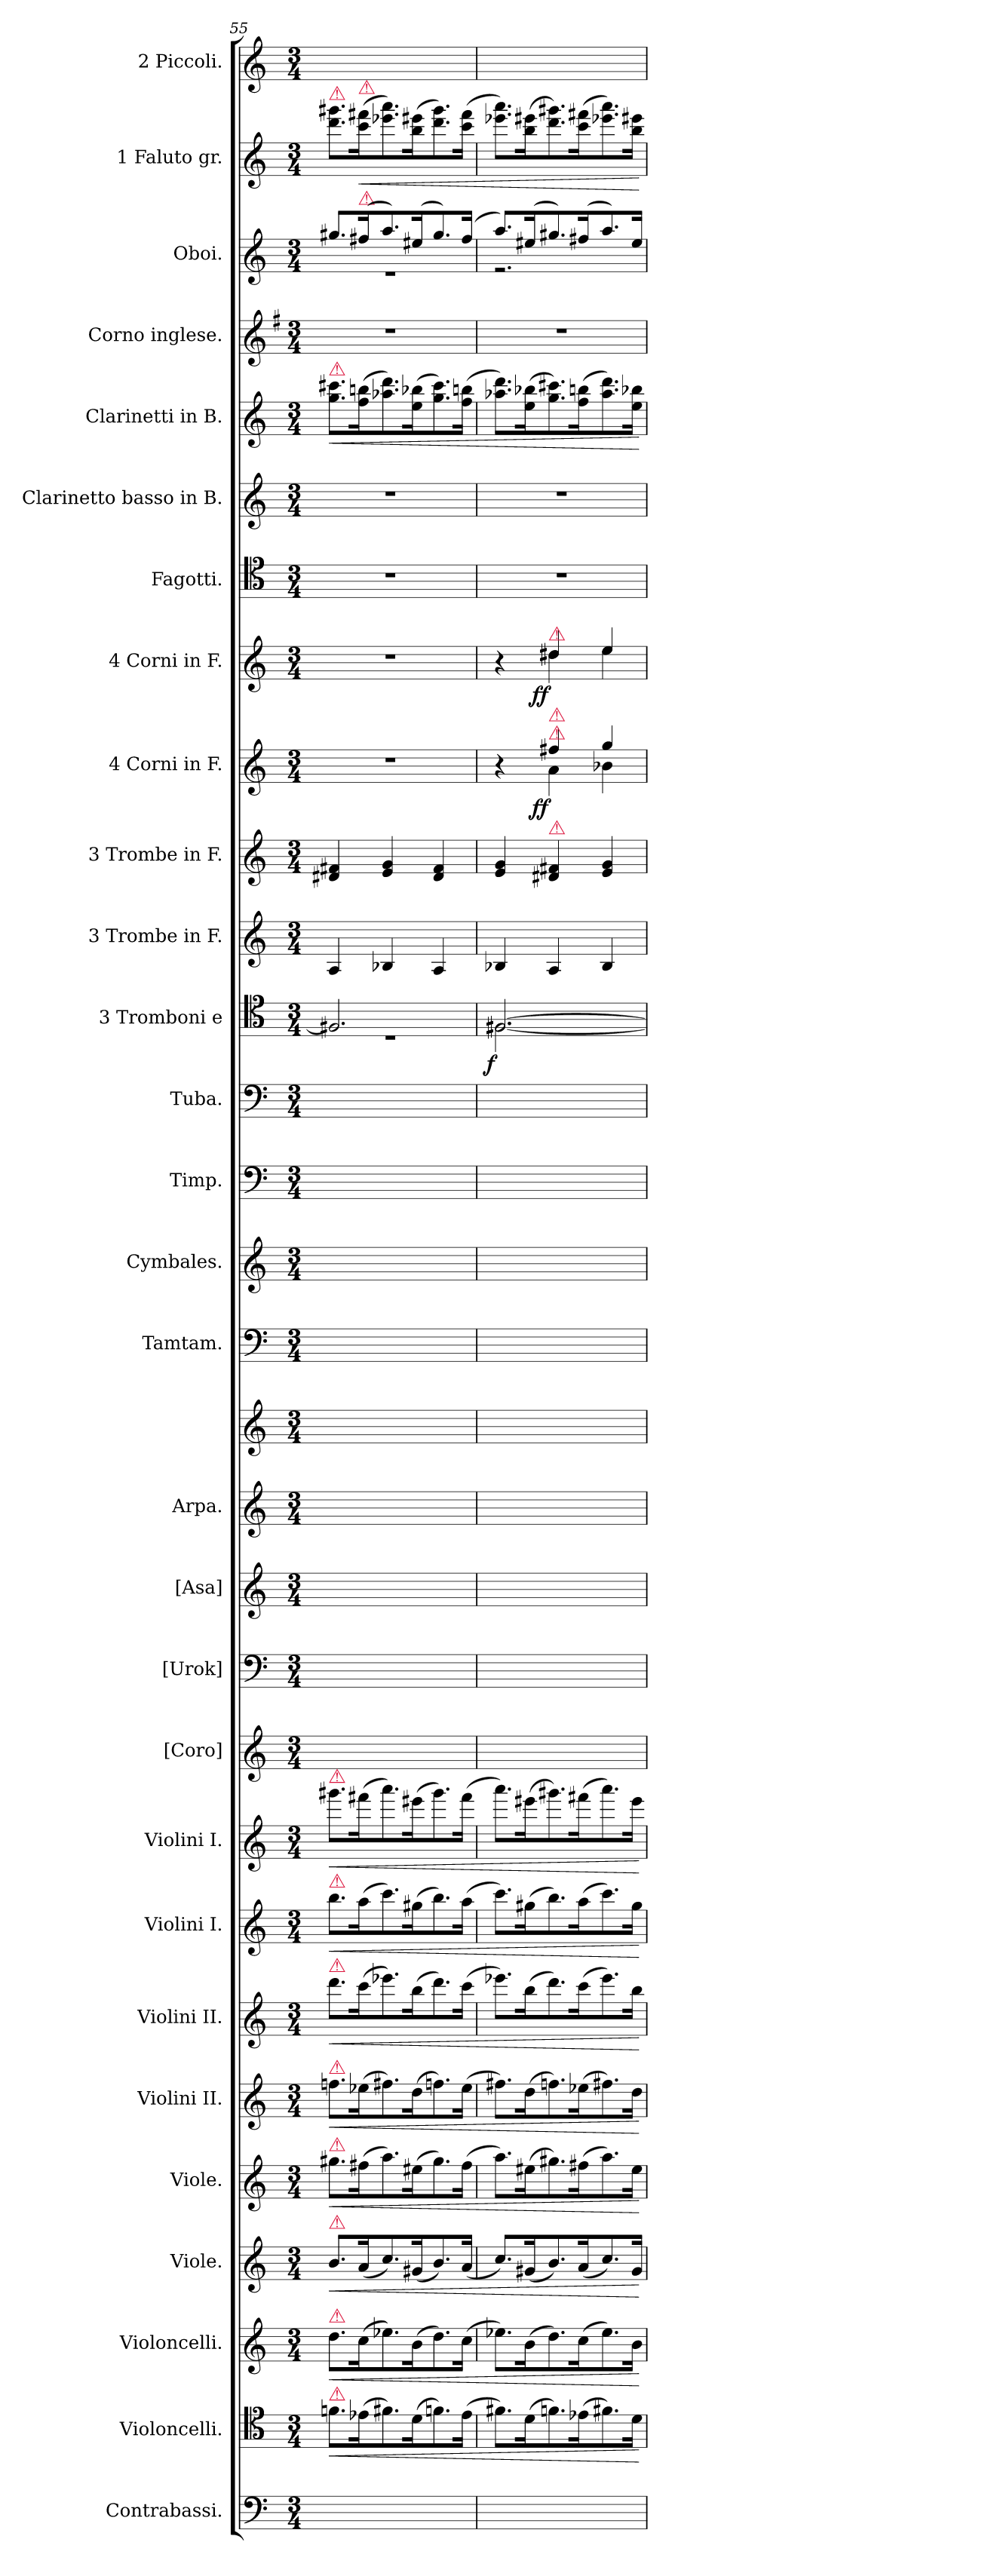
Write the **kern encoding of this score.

**kern	**kern	**dynam	**kern	**dynam	**kern	**dynam	**kern	**dynam	**kern	**dynam	**kern	**dynam	**kern	**dynam	**kern	**dynam	**kern	**kern	**kern	**kern	**kern	**kern	**kern	**kern	**kern	**kern	**dynam	**kern	**kern	**kern	**dynam	**kern	**dynam	**kern	**kern	**kern	**dynam	**kern	**kern	**kern	**dynam	**kern
*part29	*part28	*part28	*part27	*part27	*part26	*part26	*part25	*part25	*part24	*part24	*part23	*part23	*part22	*part22	*part21	*part21	*part20	*part19	*part18	*part17	*part17	*part16	*part15	*part14	*part13	*part12	*part12	*part11	*part10	*part9	*part9	*part8	*part8	*part7	*part6	*part5	*part5	*part4	*part3	*part2	*part2	*part1
*staff30	*staff29	*staff29	*staff28	*staff28	*staff27	*staff27	*staff26	*staff26	*staff25	*staff25	*staff24	*staff24	*staff23	*staff23	*staff22	*staff22	*staff21	*staff20	*staff19	*staff18	*staff17	*staff16	*staff15	*staff14	*staff13	*staff12	*staff12	*staff11	*staff10	*staff9	*staff9	*staff8	*staff8	*staff7	*staff6	*staff5	*staff5	*staff4	*staff3	*staff2	*staff2	*staff1
*I"Contrabassi.	*I"Violoncelli.	*	*I"Violoncelli.	*	*I"Viole.	*	*I"Viole.	*	*I"Violini II.	*	*I"Violini II.	*	*I"Violini I.	*	*I"Violini I.	*	*I"[Coro]	*I"[Urok]	*I"[Asa]	*I"Arpa.	*	*I"Tamtam.	*I"Cymbales.	*I"Timp.	*I"Tuba.	*I"3 Tromboni e	*	*I"3 Trombe in F.	*I"3 Trombe in F.	*I"4 Corni in F.	*	*I"4 Corni in F.	*	*I"Fagotti.	*I"Clarinetto basso in B.	*I"Clarinetti in B.	*	*I"Corno inglese.	*I"Oboi.	*I"1 Faluto gr.	*	*I"2 Piccoli.
*I'C.-B.	*I'Vcll.	*	*I'Vcll.	*	*	*	*	*	*I'II.	*	*I'II.	*	*	*	*	*	*	*I'Urok.	*I'Asa.	*	*	*I'Tamtam	*I'Cymb.	*I'Timp	*	*I'1.2. Tromb.	*	*	*I'1.2. Trb. F.	*I'Corni F.	*	*I'Corni F.	*	*I'Fag.	*	*I'Cl.B.	*	*I'Corno ingl.	*I'Ob.	*	*	*I'Picc.
*clefF4	*clefC4	*	*clefG2	*	*clefG2	*	*clefG2	*	*clefG2	*	*clefG2	*	*clefG2	*	*clefG2	*	*clefG2	*clefF4	*clefG2	*clefG2	*clefG2	*clefF4	*clefG2	*clefF4	*clefF4	*clefC4	*	*clefG2	*clefG2	*clefG2	*	*clefG2	*	*clefC4	*clefG2	*clefG2	*	*clefG2	*clefG2	*clefG2	*	*clefG2
*	*	*	*	*	*	*	*	*	*	*	*	*	*	*	*	*	*	*	*	*	*	*	*	*	*	*	*	*ITrd-3c-5	*ITrd-3c-5	*ITrd4c7	*	*ITrd4c7	*	*	*ITrd1c2	*ITrd1c2	*	*ITrd4c7	*	*	*	*
*k[]	*k[]	*	*k[]	*	*k[]	*	*k[]	*	*k[]	*	*k[]	*	*k[]	*	*k[]	*	*k[]	*k[]	*k[]	*k[]	*k[]	*k[]	*k[]	*k[]	*k[]	*k[]	*	*k[b-]	*k[b-]	*k[b-]	*	*k[b-]	*	*k[]	*k[b-e-]	*k[b-e-]	*	*k[]	*k[]	*k[]	*	*k[]
*M3/4	*M3/4	*	*M3/4	*	*M3/4	*	*M3/4	*	*M3/4	*	*M3/4	*	*M3/4	*	*M3/4	*	*M3/4	*M3/4	*M3/4	*M3/4	*M3/4	*M3/4	*M3/4	*M3/4	*M3/4	*M3/4	*	*M3/4	*M3/4	*M3/4	*	*M3/4	*	*M3/4	*M3/4	*M3/4	*	*M3/4	*M3/4	*M3/4	*	*M3/4
=55	=55	=55	=55	=55	=55	=55	=55	=55	=55	=55	=55	=55	=55	=55	=55	=55	=55	=55	=55	=55	=55	=55	=55	=55	=55	=55	=55	=55	=55	=55	=55	=55	=55	=55	=55	=55	=55	=55	=55	=55	=55	=55
!	!	!	!	!	!	!	!	!	!	!	!	!	!	!	!	!	!	!	!	!	!	!	!	!	!	!	!	!	!	!	!	!	!	!	!	!	!	!	!	!LO:TX:a:color=crimson:t=⚠	!	!
!	!	!	!	!	!	!	!	!	!	!	!	!	!	!	!	!	!	!	!	!	!	!	!	!	!	!	!	!	!	!	!	!	!	!	!	!LO:TX:a:color=crimson:t=⚠	!	!	!	!	!	!
!	!	!	!	!	!	!	!	!	!	!	!	!	!	!	!LO:TX:a:color=crimson:t=⚠	!	!	!	!	!	!	!	!	!	!	!	!	!	!	!	!	!	!	!	!	!	!	!	!	!	!	!
!	!	!	!	!	!	!	!	!	!	!	!	!	!LO:TX:a:color=crimson:t=⚠	!	!	!	!	!	!	!	!	!	!	!	!	!	!	!	!	!	!	!	!	!	!	!	!	!	!	!	!	!
!	!	!	!	!	!	!	!	!	!	!	!LO:TX:a:color=crimson:t=⚠	!	!	!	!	!	!	!	!	!	!	!	!	!	!	!	!	!	!	!	!	!	!	!	!	!	!	!	!	!	!	!
!	!	!	!	!	!	!	!	!	!LO:TX:a:color=crimson:t=⚠	!	!	!	!	!	!	!	!	!	!	!	!	!	!	!	!	!	!	!	!	!	!	!	!	!	!	!	!	!	!	!	!	!
!	!	!	!	!	!	!	!LO:TX:a:color=crimson:t=⚠	!	!	!	!	!	!	!	!	!	!	!	!	!	!	!	!	!	!	!	!	!	!	!	!	!	!	!	!	!	!	!	!	!	!	!
!	!	!	!	!	!LO:TX:a:color=crimson:t=⚠	!	!	!	!	!	!	!	!	!	!	!	!	!	!	!	!	!	!	!	!	!	!	!	!	!	!	!	!	!	!	!	!	!	!	!	!	!
!	!	!	!LO:TX:a:color=crimson:t=⚠	!	!	!	!	!	!	!	!	!	!	!	!	!	!	!	!	!	!	!	!	!	!	!	!	!	!	!	!	!	!	!	!	!	!	!	!	!	!	!
!	!LO:TX:a:color=crimson:t=⚠	!	!	!	!	!	!	!	!	!	!	!	!	!	!	!	!	!	!	!	!	!	!	!	!	!	!	!	!	!	!	!	!	!	!	!	!	!	!	!	!	!
!	!	!LO:HP:b	!	!LO:HP:b	!	!LO:HP:b	!	!LO:HP:b	!	!LO:HP:b	!	!LO:HP:b	!	!LO:HP:b	!	!LO:HP:b	!	!	!	!	!	!	!	!	!	!	!	!	!	!	!	!	!	!	!	!	!LO:HP:b	!	!	!	!	!
*	*	*	*	*	*	*	*	*	*	*	*	*	*	*	*	*	*	*	*	*	*	*	*	*	*	*^	*	*	*	*	*	*	*	*	*	*	*	*	*^	*	*	*
2.ryy	8.fn\L	<	8.dd\L	<	8.b/L	<	8.gg#X\L	<	8.ffn\L	<	8.ddd\L	<	8.bb\L	<	8.ggg#X\L	<	2.ryy	2.ryy	2.ryy	2.ryy	2.ryy	2.ryy	2.ryy	2.ryy	2.ryy	2.F#X/]	2.rD	.	4d/	4g#X/ 4bn/	2.r	.	2.r	.	2.r	2.r	8.ff\ 8.bbn\L	<	2.r	8.gg#X/L	2.re	8.ddd\ 8.ggg#X\L	.	2.ryy
!	!	!	!	!	!	!	!	!	!	!	!	!	!	!	!	!	!	!	!	!	!	!	!	!	!	!	!	!	!	!	!	!	!	!	!	!	!	!	!	!	!	!LO:TX:a:color=crimson:t=⚠	!	!
!	!	!	!	!	!	!	!	!	!	!	!	!	!	!	!	!	!	!	!	!	!	!	!	!	!	!	!	!	!	!	!	!	!	!	!	!	!	!	!	!LO:TX:a:color=crimson:t=⚠	!	!	!	!
!	!	!	!	!	!	!	!	!	!	!	!	!	!	!	!	!	!	!	!	!	!	!	!	!	!	!	!	!	!	!	!	!	!	!	!	!	!	!	!	!	!	!	!LO:HP:b	!
.	(16e-X\K	.	(16cc\K	.	(16a/K	.	(16ff#X\K	.	(16ee-X\K	.	(16ccc\K	.	(16aa\K	.	(16fff#X\K	.	.	.	.	.	.	.	.	.	.	.	.	.	.	.	.	.	.	.	.	.	(16ee-\ 16aan\K	.	.	(16ff#X/K	.	(16ccc\ 16fff#X\K	<	.
.	8.f#X\)	.	8.ee-X\)	.	8.cc/)	.	8.aa\)	.	8.ff#X\)	.	8.eee-X\)	.	8.ccc\)	.	8.aaa\)	.	.	.	.	.	.	.	.	.	.	.	.	.	4e-X/	4a/ 4cc/	.	.	.	.	.	.	8.gg-X\ 8.ccc\)	.	.	8.aa/)	.	8.eee-X\ 8.aaa\)	.	.
.	(16d\K	.	(16b\K	.	(16g#X/K	.	(16ee#X\K	.	(16dd\K	.	(16bb\K	.	(16gg#X\K	.	(16eee#X\K	.	.	.	.	.	.	.	.	.	.	.	.	.	.	.	.	.	.	.	.	.	(16dd\ 16aa-X\K	.	.	(16ee#X/K	.	(16bb\ 16eee#X\K	.	.
.	8.fn\)	.	8.dd\)	.	8.b/)	.	8.gg#\)	.	8.ffn\)	.	8.ddd\)	.	8.bb\)	.	8.ggg#\)	.	.	.	.	.	.	.	.	.	.	.	.	.	4d/	4g#/ 4b/	.	.	.	.	.	.	8.ff\ 8.bb\)	.	.	8.gg#/)	.	8.ddd\ 8.ggg#\)	.	.
.	(16e-\Jk	.	(16cc\Jk	.	(16a/Jk	.	(16ff#\Jk	.	(16ee-\Jk	.	(16ccc\Jk	.	(16aa\Jk	.	(16fff#\Jk	.	.	.	.	.	.	.	.	.	.	.	.	.	.	.	.	.	.	.	.	.	(16ee-\ 16aan\Jk	.	.	(16ff#/Jk	.	(16ccc\ 16fff#\Jk	.	.
=56	=56	=56	=56	=56	=56	=56	=56	=56	=56	=56	=56	=56	=56	=56	=56	=56	=56	=56	=56	=56	=56	=56	=56	=56	=56	=56	=56	=56	=56	=56	=56	=56	=56	=56	=56	=56	=56	=56	=56	=56	=56	=56	=56	=56
*	*	*	*	*	*	*	*	*	*	*	*	*	*	*	*	*	*	*	*	*	*	*	*	*	*	*	*	*	*	*	*^	*	*^	*	*	*	*	*	*	*	*	*	*	*
!	!	!	!	!	!	!	!	!	!	!	!	!	!	!	!	!	!	!	!	!	!	!	!	!	!	!	!	!LO:DY:b:rj	!	!	!	!	!	!	!	!	!	!	!	!	!	!	!	!	!	!
2.ryy	8.f#X\L)	.	8.ee-X\L)	.	8.cc/L)	.	8.aa\L)	.	8.ff#X\L)	.	8.eee-X\L)	.	8.ccc\L)	.	8.aaa\L)	.	2.ryy	2.ryy	2.ryy	2.ryy	2.ryy	2.ryy	2.ryy	2.ryy	2.ryy	[2.F#X/	[2.F#X\	f	4e-X/	4a/ 4cc/	4r	4ryy	.	4r	4ryy	.	2.r	2.r	8.gg-X\ 8.ccc\L)	.	2.r	8.aa/L)	2.re	8.eee-X\ 8.aaa\L)	.	2.ryy
.	(16d\K	.	(16b\K	.	(16g#X/K	.	(16ee#X\K	.	(16dd\K	.	(16bb\K	.	(16gg#X\K	.	(16eee#X\K	.	.	.	.	.	.	.	.	.	.	.	.	.	.	.	.	.	.	.	.	.	.	.	(16dd\ 16aa-X\K	.	.	(16ee#X/K	.	(16bb\ 16eee#X\K	.	.
!	!	!	!	!	!	!	!	!	!	!	!	!	!	!	!	!	!	!	!	!	!	!	!	!	!	!	!	!	!	!	!	!	!	!LO:TX:a:color=crimson:t=⚠	!	!	!	!	!	!	!	!	!	!	!	!
!	!	!	!	!	!	!	!	!	!	!	!	!	!	!	!	!	!	!	!	!	!	!	!	!	!	!	!	!	!	!	!	!	!	!LO:TX:b:color=crimson:t=⚠	!	!	!	!	!	!	!	!	!	!	!	!
!	!	!	!	!	!	!	!	!	!	!	!	!	!	!	!	!	!	!	!	!	!	!	!	!	!	!	!	!	!	!	!LO:TX:a:color=crimson:t=⚠	!	!	!	!	!	!	!	!	!	!	!	!	!	!	!
!	!	!	!	!	!	!	!	!	!	!	!	!	!	!	!	!	!	!	!	!	!	!	!	!	!	!	!	!	!	!	!LO:TX:b:color=crimson:t=⚠	!	!	!	!	!	!	!	!	!	!	!	!	!	!	!
!	!	!	!	!	!	!	!	!	!	!	!	!	!	!	!	!	!	!	!	!	!	!	!	!	!	!	!	!	!	!	!	!	!LO:DY:b:rj	!	!	!LO:DY:b:rj	!	!	!	!	!	!	!	!	!	!
.	8.fn\)	.	8.dd\)	.	8.b/)	.	8.gg#X\)	.	8.ffn\)	.	8.ddd\)	.	8.bb\)	.	8.ggg#X\)	.	.	.	.	.	.	.	.	.	.	.	.	.	4d/	4g#X/ 4bn/	4bn/	4d\	ff	4g#X/	4g#X\	ff	.	.	8.ff\ 8.bbn\)	.	.	8.gg#X/)	.	8.ddd\ 8.ggg#X\)	.	.
.	(16e-X\K	.	(16cc\K	.	(16a/K	.	(16ff#X\K	.	(16ee-X\K	.	(16ccc\K	.	(16aa\K	.	(16fff#X\K	.	.	.	.	.	.	.	.	.	.	.	.	.	.	.	.	.	.	.	.	.	.	.	(16ee-\ 16aan\K	.	.	(16ff#X/K	.	(16ccc\ 16fff#X\K	.	.
.	8.f#X\)	.	8.ee-\)	.	8.cc/)	.	8.aa\)	.	8.ff#X\)	.	8.eee-\)	.	8.ccc\)	.	8.aaa\)	.	.	.	.	.	.	.	.	.	.	.	.	.	4e-/	4a/ 4cc/	4cc/	4e-X\	.	4a/	4a\	.	.	.	8.gg-\ 8.ccc\)	.	.	8.aa/)	.	8.eee-X\ 8.aaa\)	.	.
.	16d\Jk	.	16b\Jk	.	16g#/Jk	.	16ee#\Jk	.	16dd\Jk	.	16bb\Jk	.	16gg#\Jk	.	16eee#\Jk	.	.	.	.	.	.	.	.	.	.	.	.	.	.	.	.	.	.	.	.	.	.	.	16dd\ 16aa-X\Jk	.	.	16ee#/Jk	.	16bb\ 16eee#X\Jk	.	.
*	*	*	*	*	*	*	*	*	*	*	*	*	*	*	*	*	*	*	*	*	*	*	*	*	*	*	*	*	*	*	*v	*v	*	*	*	*	*	*	*	*	*	*v	*v	*	*	*
*	*	*	*	*	*	*	*	*	*	*	*	*	*	*	*	*	*	*	*	*	*	*	*	*	*	*v	*v	*	*	*	*	*	*v	*v	*	*	*	*	*	*	*	*	*	*
.	.	[	.	[	.	[	.	[	.	[	.	[	.	[	.	[	.	.	.	.	.	.	.	.	.	.	.	.	.	.	.	.	.	.	.	.	[	.	.	.	[	.
=	=	=	=	=	=	=	=	=	=	=	=	=	=	=	=	=	=	=	=	=	=	=	=	=	=	=	=	=	=	=	=	=	=	=	=	=	=	=	=	=	=	=
*-	*-	*-	*-	*-	*-	*-	*-	*-	*-	*-	*-	*-	*-	*-	*-	*-	*-	*-	*-	*-	*-	*-	*-	*-	*-	*-	*-	*-	*-	*-	*-	*-	*-	*-	*-	*-	*-	*-	*-	*-	*-	*-
